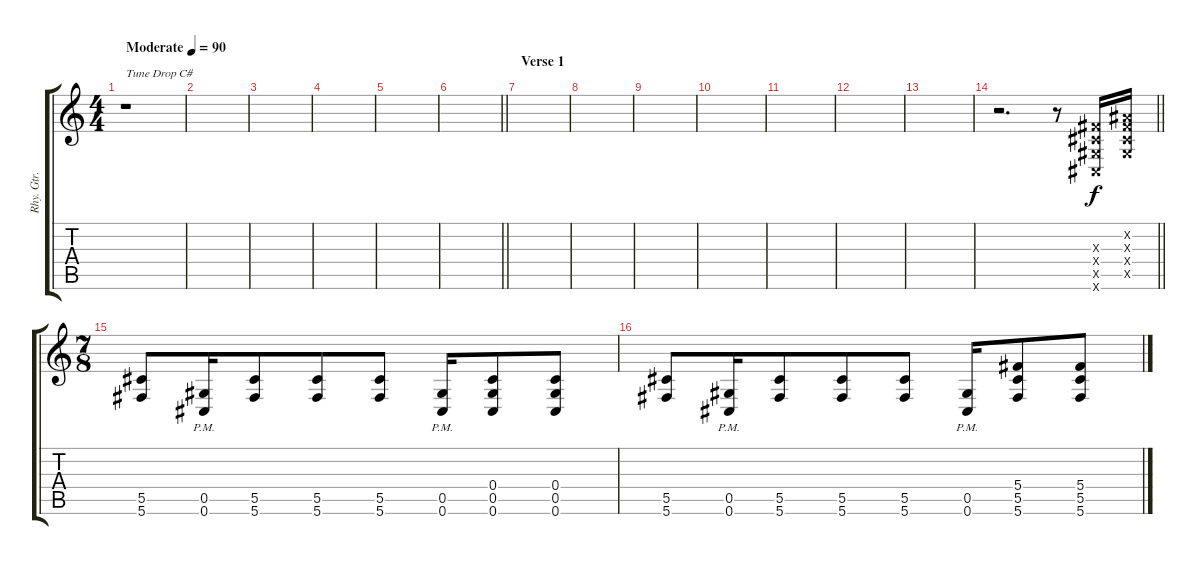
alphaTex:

\track ("Rhy. Gtr. 1" "Rhy. Gtr. ") {instrument distortionguitar}
\staff {score tabs}
\tuning (Eb4 Bb3 Gb3 Db3 Ab2 Db2) {hide}
\ts (4 4)
\tempo (90 "Moderate")
\clef g2
\ks c
r.1{txt "Tune Drop C#" dy f instrument distortionguitar} |
|
|
|
|
\barLineRight lightlight
|
\section ("" "Verse 1")
|
|
|
|
|
|
|
\barLineRight lightlight
r.2{d} r.8 (0.3{x} 0.4{x} 0.5{x} 0.6{x}).16 (0.2{x} 0.3{x} 0.4{x} 0.5{x}).16 |
\ts (7 8)
\section ("" "")
(5.5 5.6).8 (0.5{pm} 0.6{pm}).16 (5.5 5.6).8 (5.5 5.6).8 (5.5 5.6).8 (0.5{pm} 0.6{pm}).16 (0.4 0.5 0.6).8 (0.4 0.5 0.6).8 |
(5.5 5.6).8 (0.5{pm} 0.6{pm}).16 (5.5 5.6).8 (5.5 5.6).8 (5.5 5.6).8 (0.5{pm} 0.6{pm}).16 (5.4 5.5 5.6).8 (5.4 5.5 5.6).8
